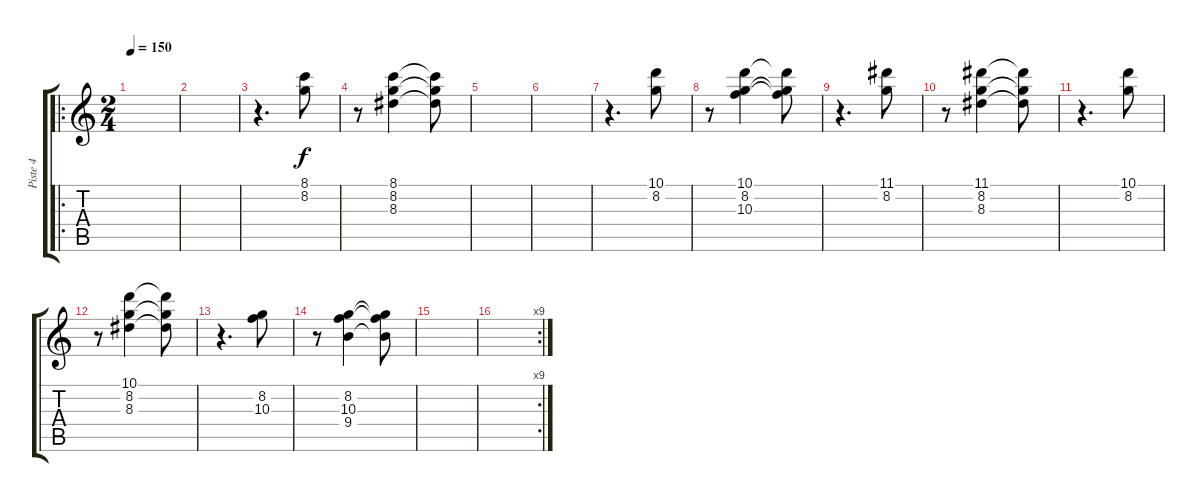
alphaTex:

\track ("Piste 4" "Piste 4") {instrument acousticguitarsteel}
\staff {score tabs}
\tuning (E4 B3 G3 D3 A2 E2) {hide}
\ro
\ts (2 4)
\tempo 150
\clef g2
\ks c
|
|
r.4{d} (8.1 8.2).8 |
r.8 (8.1 8.2 8.3).4 (8.1{t} 8.2{t} 8.3{t}).8 |
|
|
r.4{d} (10.1 8.2).8 |
r.8 (10.1 8.2 10.3).4 (10.1{t} 8.2{t} 10.3{t}).8 |
r.4{d} (11.1 8.2).8 |
r.8 (11.1 8.2 8.3).4 (11.1{t} 8.2{t} 8.3{t}).8 |
r.4{d} (10.1 8.2).8 |
r.8 (10.1 8.2 8.3).4 (10.1{t} 8.2{t} 8.3{t}).8 |
r.4{d} (8.2 10.3).8 |
r.8 (8.2 10.3 9.4).4 (8.2{t} 10.3{t} 9.4{t}).8 |
|
\rc 9
